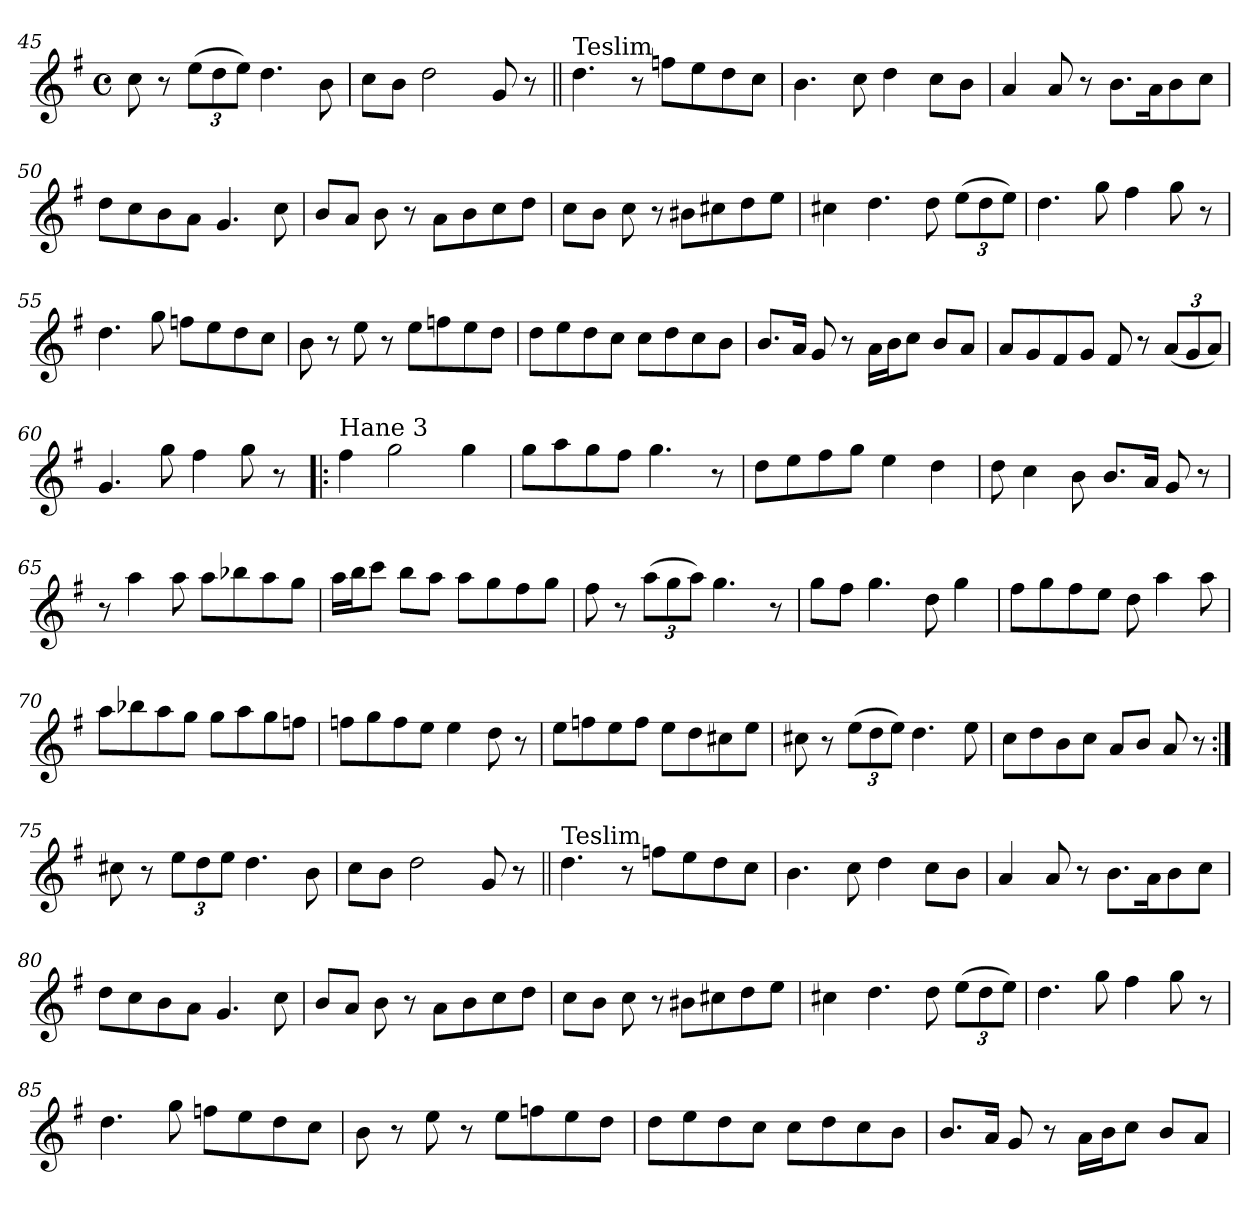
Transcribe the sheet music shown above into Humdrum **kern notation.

**kern
*part1
*staff1
!!LO:LB:g=z
*clefG2
*k[f#]
*G:
*M4/4
*met(c)
=45
8cc\
8r
*Xbrackettup
(>12ee\L
12dd\
12ee\J)
4.dd\
8b\
=46
8cc\L
8b\J
2dd\
8g/
8r
=47||
!LO:TX:a:t=Teslim
4.dd\
8r
8ffn\L
8ee\
8dd\
8cc\J
=48
4.b\
8cc\
4dd\
8cc\L
8b\J
=49
4a/
8a/
8r
8.b\L
16a\K
8b\
8cc\J
=50
8dd\L
8cc\
8b\
8a\J
4.g/
8cc\
!!LO:LB:g=z
=51
8b/L
8a/J
8b\
8r
8a\L
8b\
8cc\
8dd\J
=52
8cc\L
8b\J
8cc\
8r
8b#X\L
8cc#X\
8dd\
8ee\J
=53
4cc#X\
4.dd\
8dd\
(>12ee\L
12dd\
12ee\J)
=54
4.dd\
8gg\
4ff#\
8gg\
8r
=55
4.dd\
8gg\
8ffn\L
8ee\
8dd\
8cc\J
!!LO:LB:g=z
=56
8b\
8r
8ee\
8r
8ee\L
8ffn\
8ee\
8dd\J
=57
8dd\L
8ee\
8dd\
8cc\J
8cc\L
8dd\
8cc\
8b\J
=58
8.b/L
16a/Jk
8g/
8r
16a\LL
16b\J
8cc\J
8b/L
8a/J
=59
8a/L
8g/
8f#/
8g/J
8f#/
8r
(<12a/L
12g/
12a/J)
=60
4.g/
8gg\
4ff#\
8gg\
8r
!!LO:LB:g=z
=61!|:
!LO:TX:a:t=Hane 3
4ff#\
2gg\
4gg\
=62
8gg\L
8aa\
8gg\
8ff#\J
4.gg\
8r
=63
8dd\L
8ee\
8ff#\
8gg\J
4ee\
4dd\
=64
8dd\
4cc\
8b\
8.b/L
16a/Jk
8g/
8r
=65
8r
4aa\
8aa\
8aa\L
8bb-X\
8aa\
8gg\J
!!LO:LB:g=z
=66
16aa\LL
16bb\J
8ccc\J
8bb\L
8aa\J
8aa\L
8gg\
8ff#\
8gg\J
=67
8ff#\
8r
(>12aa\L
12gg\
12aa\J)
4.gg\
8r
=68
8gg\L
8ff#\J
4.gg\
8dd\
4gg\
=69
8ff#\L
8gg\
8ff#\
8ee\J
8dd\
4aa\
8aa\
=70
8aa\L
8bb-X\
8aa\
8gg\J
8gg\L
8aa\
8gg\
8ffn\J
!!LO:LB:g=z
=71
8ffn\L
8gg\
8ff\
8ee\J
4ee\
8dd\
8r
=72
8ee\L
8ffn\
8ee\
8ff\J
8ee\L
8dd\
8cc#X\
8ee\J
=73
8cc#X\
8r
(>12ee\L
12dd\
12ee\J)
4.dd\
8ee\
=74
8cc\L
8dd\
8b\
8cc\J
8a/L
8b/J
8a/
8r
!!LO:LB:g=z
=75:|!
8cc#X\
8r
12ee\L
12dd\
12ee\J
4.dd\
8b\
=76
8cc\L
8b\J
2dd\
8g/
8r
=77||
!LO:TX:a:t=Teslim
4.dd\
8r
8ffn\L
8ee\
8dd\
8cc\J
=78
4.b\
8cc\
4dd\
8cc\L
8b\J
=79
4a/
8a/
8r
8.b\L
16a\K
8b\
8cc\J
=80
8dd\L
8cc\
8b\
8a\J
4.g/
8cc\
!!LO:LB:g=z
=81
8b/L
8a/J
8b\
8r
8a\L
8b\
8cc\
8dd\J
=82
8cc\L
8b\J
8cc\
8r
8b#X\L
8cc#X\
8dd\
8ee\J
=83
4cc#X\
4.dd\
8dd\
(>12ee\L
12dd\
12ee\J)
=84
4.dd\
8gg\
4ff#\
8gg\
8r
=85
4.dd\
8gg\
8ffn\L
8ee\
8dd\
8cc\J
!!LO:PB:g=z
=86
8b\
8r
8ee\
8r
8ee\L
8ffn\
8ee\
8dd\J
=87
8dd\L
8ee\
8dd\
8cc\J
8cc\L
8dd\
8cc\
8b\J
=88
8.b/L
16a/Jk
8g/
8r
16a\LL
16b\J
8cc\J
8b/L
8a/J
=
*-
